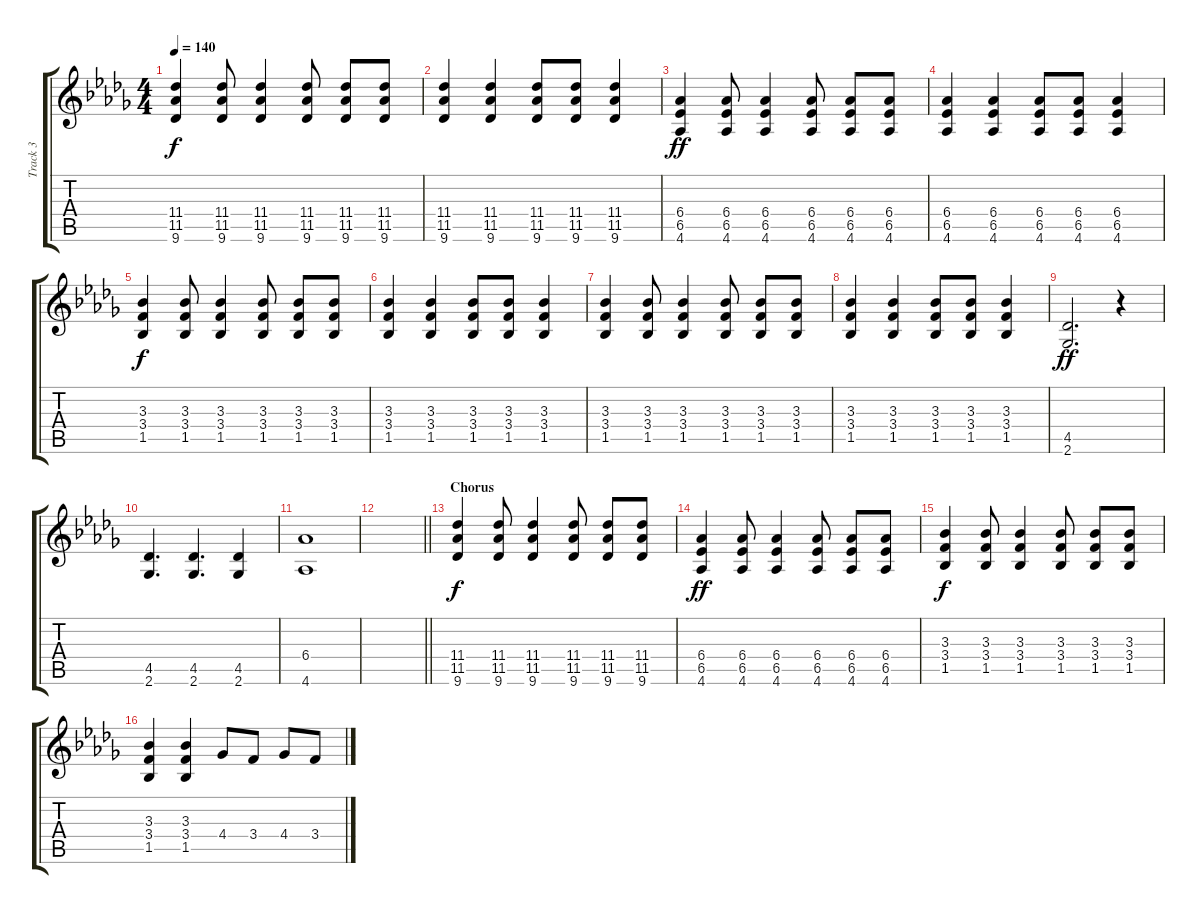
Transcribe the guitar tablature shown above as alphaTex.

\track ("Track 3" "Track 3") {instrument electricguitarclean}
\staff {score tabs}
\tuning (E4 B3 G3 D3 A2 E2) {hide}
\ts (4 4)
\tempo 140
\clef g2
\ks db
(11.4 11.5 9.6).4{dy f} (11.4 11.5 9.6).8 (11.4 11.5 9.6).4 (11.4 11.5 9.6).8 (11.4 11.5 9.6).8 (11.4 11.5 9.6).8 |
(11.4 11.5 9.6).4 (11.4 11.5 9.6).4 (11.4 11.5 9.6).8 (11.4 11.5 9.6).8 (11.4 11.5 9.6).4 |
(6.4 6.5 4.6).4{dy ff} (6.4 6.5 4.6).8 (6.4 6.5 4.6).4 (6.4 6.5 4.6).8 (6.4 6.5 4.6).8 (6.4 6.5 4.6).8 |
(6.4 6.5 4.6).4 (6.4 6.5 4.6).4 (6.4 6.5 4.6).8 (6.4 6.5 4.6).8 (6.4 6.5 4.6).4 |
(3.3 3.4 1.5).4{dy f} (3.3 3.4 1.5).8 (3.3 3.4 1.5).4 (3.3 3.4 1.5).8 (3.3 3.4 1.5).8 (3.3 3.4 1.5).8 |
(3.3 3.4 1.5).4 (3.3 3.4 1.5).4 (3.3 3.4 1.5).8 (3.3 3.4 1.5).8 (3.3 3.4 1.5).4 |
(3.3 3.4 1.5).4 (3.3 3.4 1.5).8 (3.3 3.4 1.5).4 (3.3 3.4 1.5).8 (3.3 3.4 1.5).8 (3.3 3.4 1.5).8 |
(3.3 3.4 1.5).4 (3.3 3.4 1.5).4 (3.3 3.4 1.5).8 (3.3 3.4 1.5).8 (3.3 3.4 1.5).4 |
(4.5 2.6).2{d dy ff} r.4 |
(4.5 2.6).4{d} (4.5 2.6).4{d} (4.5 2.6).4 |
(6.4 4.6).1 |
\barLineRight lightlight
|
\section ("" "Chorus")
(11.4 11.5 9.6).4{dy f} (11.4 11.5 9.6).8 (11.4 11.5 9.6).4 (11.4 11.5 9.6).8 (11.4 11.5 9.6).8 (11.4 11.5 9.6).8 |
(6.4 6.5 4.6).4{dy ff} (6.4 6.5 4.6).8 (6.4 6.5 4.6).4 (6.4 6.5 4.6).8 (6.4 6.5 4.6).8 (6.4 6.5 4.6).8 |
(3.3 3.4 1.5).4{dy f} (3.3 3.4 1.5).8 (3.3 3.4 1.5).4 (3.3 3.4 1.5).8 (3.3 3.4 1.5).8 (3.3 3.4 1.5).8 |
(3.3 3.4 1.5).4 (3.3 3.4 1.5).4 4.4.8 3.4.8 4.4.8 3.4.8
